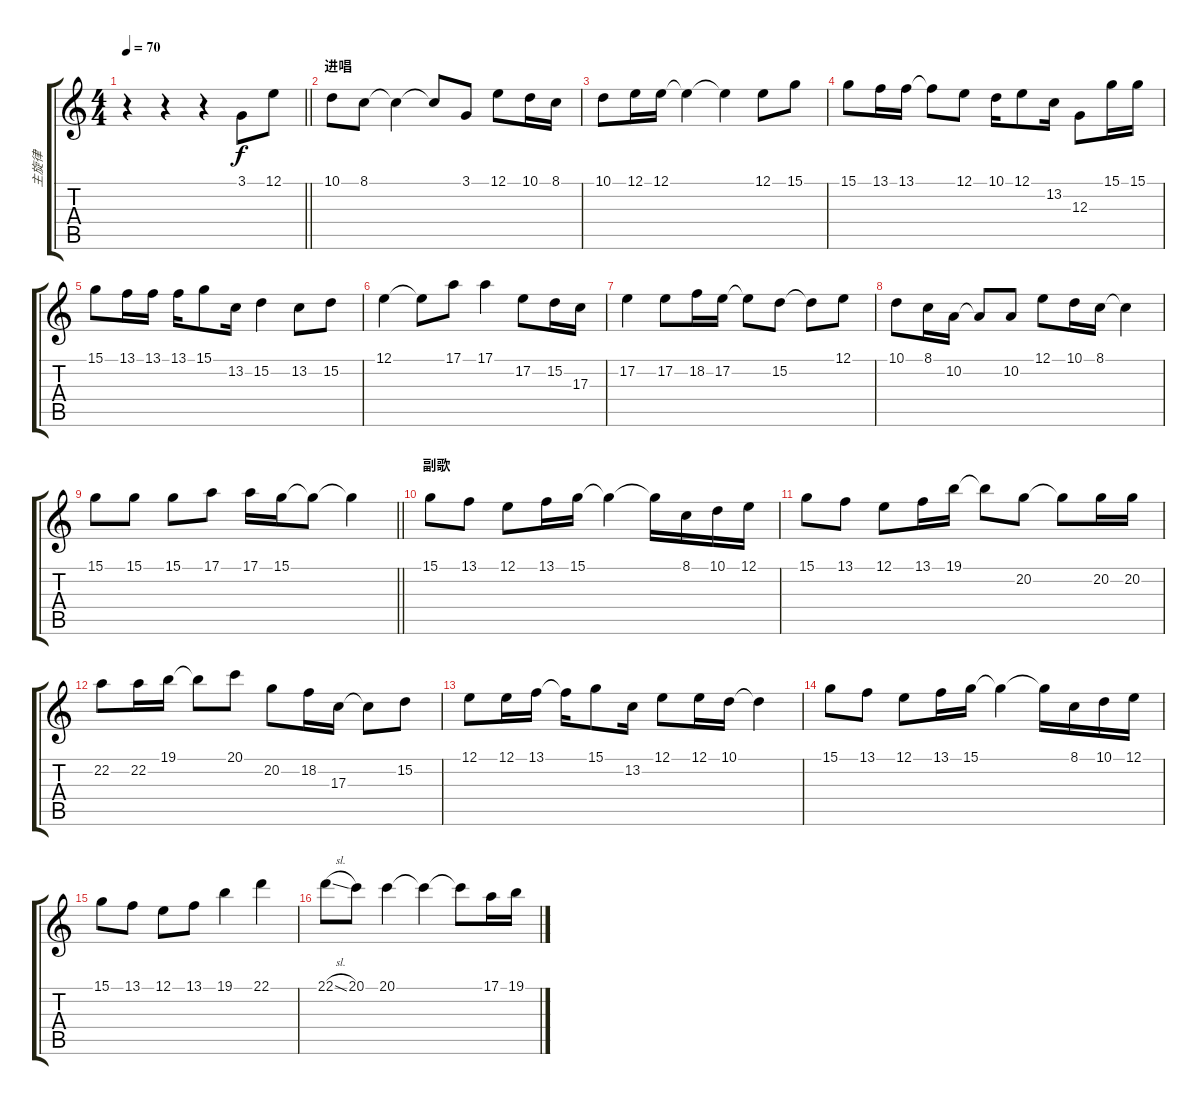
\track ("主旋律" "主旋律") {instrument voiceoohs}
\staff {score tabs}
\tuning (E4 B3 G3 D3 A2 E2) {hide}
\ts (4 4)
\tempo 70
\clef g2
\barLineRight lightlight
\ks c
r.4{dy f} r.4 r.4 3.1.8 12.1.8 |
\section ("" "进唱")
10.1.8 8.1.8 8.1{t}.4 8.1{t}.8 3.1.8 12.1.8 10.1.16 8.1.16 |
10.1.8 12.1.16 12.1.16 12.1{t}.4 12.1{t}.4 12.1.8 15.1.8 |
15.1.8 13.1.16 13.1.16 13.1{t}.8 12.1.8 10.1.16 12.1.8 13.2.16 12.3.8 15.1.16 15.1.16 |
15.1.8 13.1.16 13.1.16 13.1.16 15.1.8 13.2.16 15.2.4 13.2.8 15.2.8 |
12.1.4 12.1{t}.8 17.1.8 17.1.4 17.2.8 15.2.16 17.3.16 |
17.2.4 17.2.8 18.2.16 17.2.16 17.2{t}.8 15.2.8 15.2{t}.8 12.1.8 |
10.1.8 8.1.16 10.2.16 10.2{t}.8 10.2.8 12.1.8 10.1.16 8.1.16 8.1{t}.4 |
\barLineRight lightlight
15.1.8 15.1.8 15.1.8 17.1.8 17.1.16 15.1.16 15.1{t}.8 15.1{t}.4 |
\section ("" "副歌")
15.1.8 13.1.8 12.1.8 13.1.16 15.1.16{txt ""} 15.1{t}.4 15.1{t}.16 8.1.16 10.1.16 12.1.16 |
15.1.8 13.1.8 12.1.8 13.1.16 19.1.16 19.1{t}.8 20.2.8 20.2{t}.8 20.2.16 20.2.16 |
22.2.8 22.2.16 19.1.16 19.1{t}.8 20.1.8 20.2.8 18.2.16 17.3.16 17.3{t}.8 15.2.8 |
12.1.8 12.1.16 13.1.16 13.1{t}.16 15.1.8 13.2.16 12.1.8 12.1.16 10.1.16 10.1{t}.4 |
15.1.8 13.1.8 12.1.8 13.1.16 15.1.16 15.1{t}.4 15.1{t}.16 8.1.16 10.1.16 12.1.16 |
15.1.8 13.1.8 12.1.8 13.1.8 19.1.4 22.1.4 |
22.1{sl}.8 20.1.8 20.1.4 20.1{t}.4 20.1{t}.8 17.1.16 19.1.16
